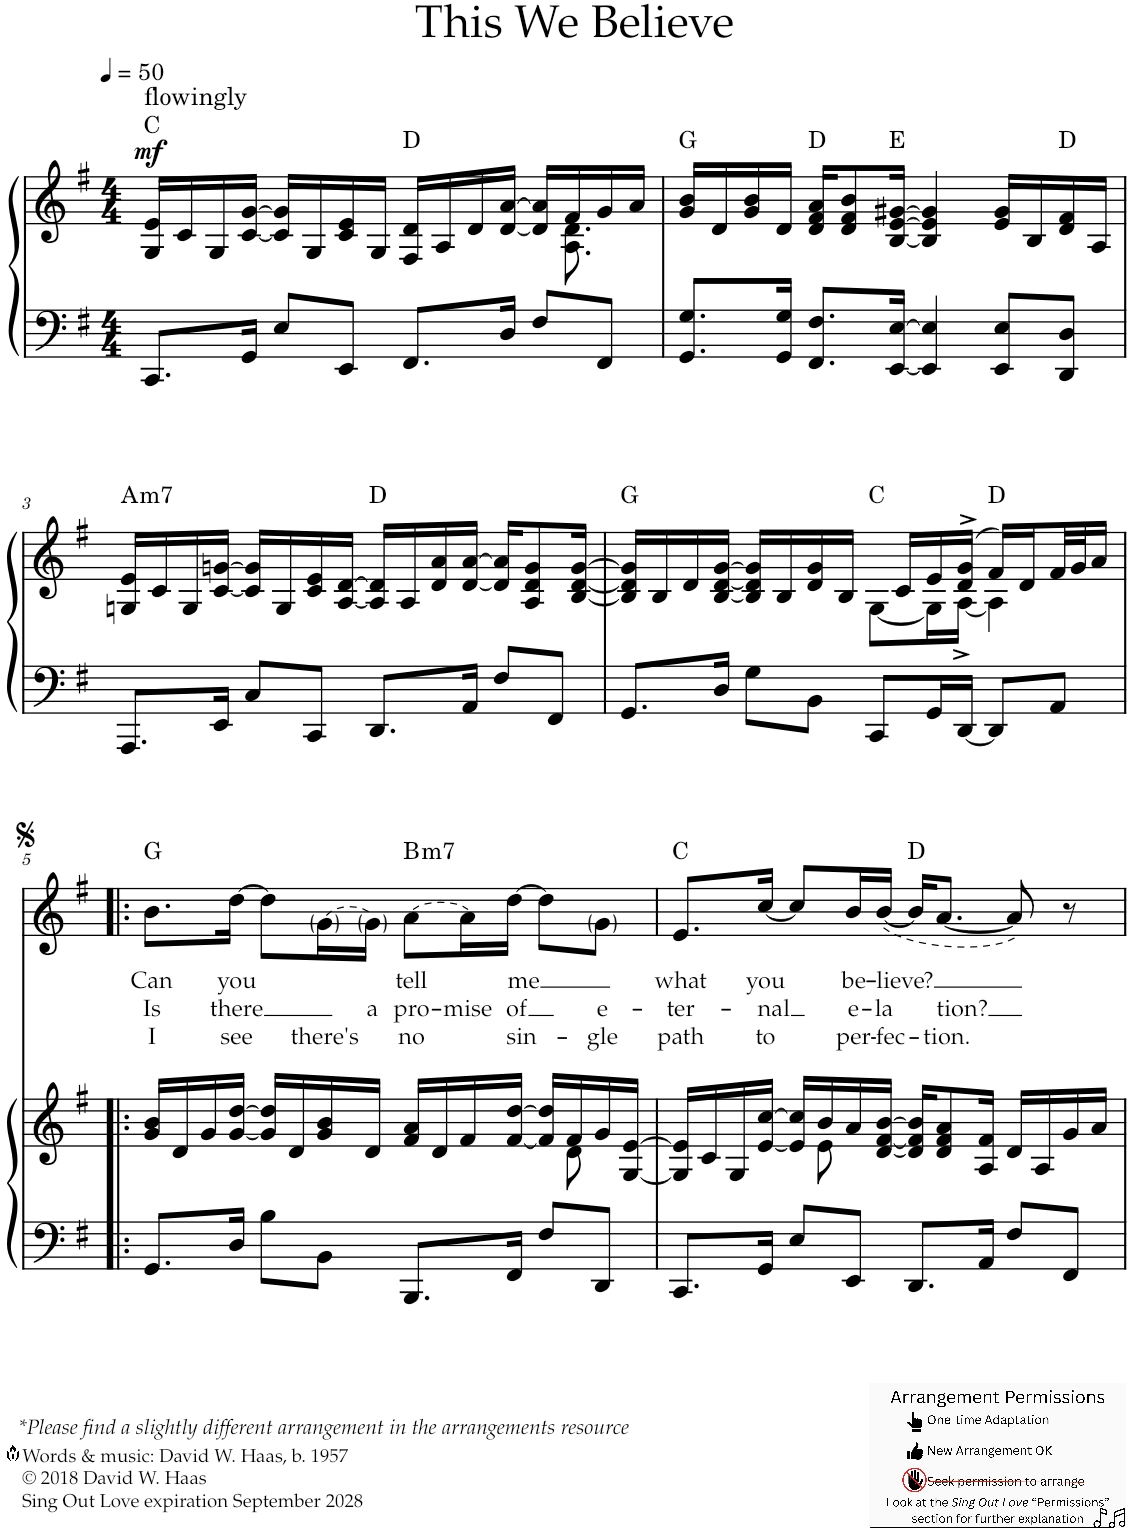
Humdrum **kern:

**kern	**kern	**dynam	**harte	**kern	**text	**text	**text	**harte
*part2	*part2	*part2	*part2	*part1	*part1	*part1	*part1	*part1
*staff3	*staff2	*staff2/3	*	*staff1	*staff1	*staff1	*staff1	*
*I"Piano	*	*	*	*I"Violin	*	*	*	*
*I'Pno	*	*	*	*I'Vln	*	*	*	*
*clefF4	*clefG2	*	*	*clefG2	*	*	*	*
*k[f#]	*k[f#]	*	*	*k[f#]	*	*	*	*
*G:	*G:	*	*	*G:	*	*	*	*
*M4/4	*M4/4	*	*	*M4/4	*	*	*	*
*MM50	*MM50	*	*	*MM50	*	*	*	*
=1	=1	=1	=1	=1	=1	=1	=1	=1
*	*^	*	*	*	*	*	*	*
!	!LO:TX:a:t=flowingly	!	!	!	!	!	!	!	!
!	!	!	!LO:DY:a	!	!	!	!	!	!
8.CC/L	16G/ 16e/LL	2ryy	mf	C:maj	1r	.	.	.	.
.	16c/	.	.	.	.	.	.	.	.
.	16G/	.	.	.	.	.	.	.	.
16GG/Jk	[<16c/ [>16g/JJ	.	.	.	.	.	.	.	.
8E/L	16c/] 16g/]LL	.	.	.	.	.	.	.	.
.	16G/	.	.	.	.	.	.	.	.
8EE/J	16c/ 16e/	.	.	.	.	.	.	.	.
.	16G/JJ	.	.	.	.	.	.	.	.
8.FF#/L	16F#/ 16d/LL	4ryy	.	D:maj	.	.	.	.	.
.	16A/	.	.	.	.	.	.	.	.
.	16d/	.	.	.	.	.	.	.	.
16D/Jk	[<16d/ [>16a/JJ	.	.	.	.	.	.	.	.
8F#/L	16d/] 16a/]LL	16ryy	.	.	.	.	.	.	.
.	16f#/	8.A\ 8.d\	.	.	.	.	.	.	.
8FF#/J	16g/	.	.	.	.	.	.	.	.
.	16a/JJ	.	.	.	.	.	.	.	.
*	*v	*v	*	*	*	*	*	*	*
=2	=2	=2	=2	=2	=2	=2	=2	=2
8.GG/ 8.G/L	16g/ 16b/LL	.	G:maj	1r	.	.	.	.
.	16d/	.	.	.	.	.	.	.
.	16g/ 16b/	.	.	.	.	.	.	.
16GG/ 16G/Jk	16d/JJ	.	.	.	.	.	.	.
8.FF#/ 8.F#/L	16d/ 16f#/ 16a/KL	.	D:maj	.	.	.	.	.
.	8d/ 8f#/ 8b/	.	.	.	.	.	.	.
[<16EE/ [>16E/Jk	[<16B/ [>16e/ [>16g#X/Jk	.	E:maj	.	.	.	.	.
4EE/] 4E/]	4B/] 4e/] 4g#/]	.	.	.	.	.	.	.
8EE/ 8E/L	16e/ 16g#/LL	.	.	.	.	.	.	.
.	16B/	.	.	.	.	.	.	.
8DD/ 8D/J	16d/ 16f#/	.	D:maj	.	.	.	.	.
.	16A/JJ	.	.	.	.	.	.	.
!!LO:LB:g=z
=3	=3	=3	=3	=3	=3	=3	=3	=3
!	!	!	!LO:H:kt=m7	!	!	!	!	!
8.AAA/L	16Gn/ 16e/LL	.	A:min7	1r	.	.	.	.
.	16c/	.	.	.	.	.	.	.
.	16G/	.	.	.	.	.	.	.
16EE/Jk	[<16c/ [>16gn/JJ	.	.	.	.	.	.	.
8C/L	16c/] 16g/]LL	.	.	.	.	.	.	.
.	16G/	.	.	.	.	.	.	.
8CC/J	16c/ 16e/	.	.	.	.	.	.	.
.	[<16A/ [>16d/JJ	.	.	.	.	.	.	.
8.DD/L	16A/] 16d/]LL	.	D:maj	.	.	.	.	.
.	16A/	.	.	.	.	.	.	.
.	16d/ 16a/	.	.	.	.	.	.	.
16AA/Jk	[<16d/ [>16a/JJ	.	.	.	.	.	.	.
8F#/L	16d/] 16a/]KL	.	.	.	.	.	.	.
.	8A/ 8d/ 8g/	.	.	.	.	.	.	.
8FF#/J	.	.	.	.	.	.	.	.
.	[<16B/ [<16d/ [>16g/Jk	.	.	.	.	.	.	.
=4	=4	=4	=4	=4	=4	=4	=4	=4
*	*^	*	*	*	*	*	*	*
8.GG/L	16B/] 16d/] 16g/]LL	2ryy	.	G:maj	1r	.	.	.	.
.	16B/	.	.	.	.	.	.	.	.
.	16d/	.	.	.	.	.	.	.	.
16D/Jk	[<16B/ [<16d/ [>16g/JJ	.	.	.	.	.	.	.	.
8G\L	16B/] 16d/] 16g/]LL	.	.	.	.	.	.	.	.
.	16B/	.	.	.	.	.	.	.	.
8BB\J	16d/ 16g/	.	.	.	.	.	.	.	.
.	16B/JJ	.	.	.	.	.	.	.	.
8CC/L	16ryy	[<8G\L	.	C:maj	.	.	.	.	.
.	16c/LL	.	.	.	.	.	.	.	.
16GG/L	16e/	16G\L]	.	.	.	.	.	.	.
[<16DD/JJ	(>16d/^ 16g/^JJ	[<16A^\JJ	.	.	.	.	.	.	.
8DD/L]	16f#/LL)	4A\]	.	D:maj	.	.	.	.	.
.	16d/J	.	.	.	.	.	.	.	.
8AA/J	32f#/LL	.	.	.	.	.	.	.	.
.	32g/J	.	.	.	.	.	.	.	.
.	16a/JJ	.	.	.	.	.	.	.	.
!!LO:LB:g=z
=5!|:	=5!|:	=5!|:	=5!|:	=5!|:	=5!|:	=5!|:	=5!|:	=5!|:	=5!|:
!	!	!	!	!	!	!LO:LY:b	!LO:LY:b	!LO:LY:b	!
8.GG/L	16g/ 16b/LL	2ryy	.	.	8.b\L	Can	Is	I	G:maj
.	16d/	.	.	.	.	.	.	.	.
.	16g/	.	.	.	.	.	.	.	.
!	!	!	!	!	!	!LO:LY:b	!LO:LY:b	!LO:LY:b	!
16D/Jk	[<16g/ [>16dd/JJ	.	.	.	[>16dd\Jk	you	there	see	.
8B\L	16g/] 16dd/]LL	.	.	.	8dd\L]	.	.	.	.
.	16d/	.	.	.	.	.	.	.	.
!	!	!	!	!	!LO:T:dash	!	!	!LO:LY:b	!
8BB\J	16g/ 16b/	.	.	.	[16g\L	.	.	there's	.
!	!	!	!	!	!	!	!LO:LY:b	!	!
.	16d/JJ	.	.	.	16g\JJ]	.	a	.	.
!	!	!	!	!	!LO:T:dash	!LO:LY:b	!LO:LY:b	!LO:LY:b	!LO:H:kt=m7
8.BBB/L	16f#/ 16a/LL	4ryy	.	.	[8a\L	tell	pro-	no	B:min7
.	16d/	.	.	.	.	.	.	.	.
!	!	!	!	!	!	!	!LO:LY:b	!	!
.	16f#/	.	.	.	16a\L]	.	-mise	.	.
!	!	!	!	!	!	!LO:LY:b	!LO:LY:b	!LO:LY:b	!
16FF#/Jk	[<16f#/ [>16dd/JJ	.	.	.	[>16dd\JJ	me	of	sin-	.
8F#/L	16f#/] 16dd/]LL	16ryy	.	.	8dd\L]	.	.	.	.
.	16f#/	8d\	.	.	.	.	.	.	.
!	!	!	!	!	!	!	!LO:LY:b	!LO:LY:b	!
8DD/J	16g/	.	.	.	8g\J	.	e-	-gle	.
.	[<16G/ [>16e/JJ	16ryy	.	.	.	.	.	.	.
=6	=6	=6	=6	=6	=6	=6	=6	=6	=6
!	!	!	!	!	!	!LO:LY:b	!LO:LY:b	!LO:LY:b	!
8.CC/L	16G/] 16e/]LL	4ryy	.	.	8.e/L	what	-ter-	path	C:maj
.	16c/	.	.	.	.	.	.	.	.
.	16G/	.	.	.	.	.	.	.	.
!	!	!	!	!	!	!LO:LY:b	!LO:LY:b	!LO:LY:b	!
16GG/Jk	[<16e/ [>16cc/JJ	.	.	.	[<16cc/Jk	you	-nal	to	.
8E/L	16e/] 16cc/]LL	16ryy	.	.	8cc/L]	.	.	.	.
.	16b/	8e\	.	.	.	.	.	.	.
!	!	!	!	!	!	!LO:LY:b	!LO:LY:b	!LO:LY:b	!
8EE/J	16a/	.	.	.	16b/L	be-	e-	per-	.
!	!	!	!	!	!	!LO:LY:b	!LO:LY:b	!LO:LY:b	!
.	[<16d/ [<16f#/ [>16b/JJ	16ryy	.	.	([<16b/JJ	-lieve?	-la	-fec-	.
8.DD/L	16d/] 16f#/] 16b/]KL	2ryy	.	.	16b/KL]	.	.	.	D:maj
!	!	!	!	!	!	!	!LO:LY:b	!LO:LY:b	!
.	8d/ 8f#/ 8a/	.	.	.	[<8.a/J	.	-tion?	-tion.	.
16AA/Jk	16A/ 16f#/Jk	.	.	.	.	.	.	.	.
8F#/L	16d/LL	.	.	.	8a/])	.	.	.	.
.	16A/	.	.	.	.	.	.	.	.
8FF#/J	16g/	.	.	.	8r	.	.	.	.
.	16a/JJ	.	.	.	.	.	.	.	.
*	*v	*v	*	*	*	*	*	*	*
=	=	=	=	=	=	=	=	=
*-	*-	*-	*-	*-	*-	*-	*-	*-
